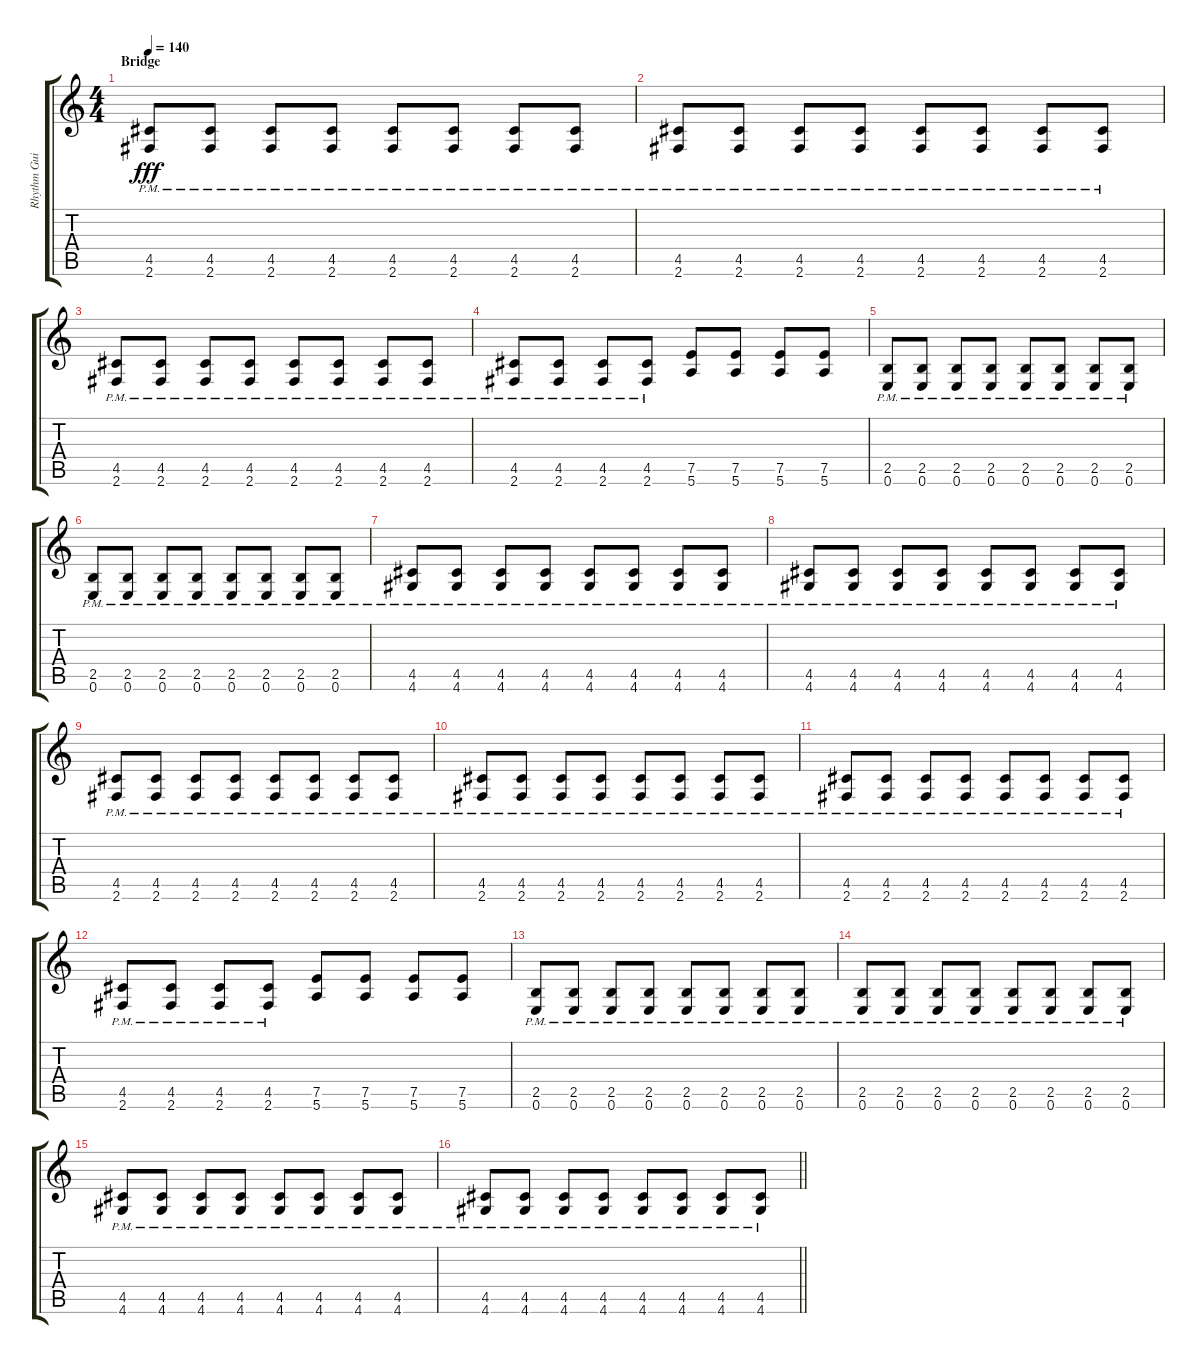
\track ("Rhythm Guitar" "Rhythm Gui") {instrument distortionguitar}
\staff {score tabs}
\tuning (E4 B3 G3 D3 A2 E2) {hide}
\ts (4 4)
\section ("" "Bridge")
\tempo 140
\clef g2
\ks c
(4.5{pm} 2.6{pm}).8{dy fff} (4.5{pm} 2.6{pm}).8 (4.5{pm} 2.6{pm}).8 (4.5{pm} 2.6{pm}).8 (4.5{pm} 2.6{pm}).8 (4.5{pm} 2.6{pm}).8 (4.5{pm} 2.6{pm}).8 (4.5{pm} 2.6{pm}).8 |
(4.5{pm} 2.6{pm}).8 (4.5{pm} 2.6{pm}).8 (4.5{pm} 2.6{pm}).8 (4.5{pm} 2.6{pm}).8 (4.5{pm} 2.6{pm}).8 (4.5{pm} 2.6{pm}).8 (4.5{pm} 2.6{pm}).8 (4.5{pm} 2.6{pm}).8 |
(4.5{pm} 2.6{pm}).8 (4.5{pm} 2.6{pm}).8 (4.5{pm} 2.6{pm}).8 (4.5{pm} 2.6{pm}).8 (4.5{pm} 2.6{pm}).8 (4.5{pm} 2.6{pm}).8 (4.5{pm} 2.6{pm}).8 (4.5{pm} 2.6{pm}).8 |
(4.5{pm} 2.6{pm}).8 (4.5{pm} 2.6{pm}).8 (4.5{pm} 2.6{pm}).8 (4.5{pm} 2.6{pm}).8 (7.5 5.6).8 (7.5 5.6).8 (7.5 5.6).8 (7.5 5.6).8 |
(2.5{pm} 0.6{pm}).8 (2.5{pm} 0.6{pm}).8 (2.5{pm} 0.6{pm}).8 (2.5{pm} 0.6{pm}).8 (2.5{pm} 0.6{pm}).8 (2.5{pm} 0.6{pm}).8 (2.5{pm} 0.6{pm}).8 (2.5{pm} 0.6{pm}).8 |
(2.5{pm} 0.6{pm}).8 (2.5{pm} 0.6{pm}).8 (2.5{pm} 0.6{pm}).8 (2.5{pm} 0.6{pm}).8 (2.5{pm} 0.6{pm}).8 (2.5{pm} 0.6{pm}).8 (2.5{pm} 0.6{pm}).8 (2.5{pm} 0.6{pm}).8 |
(4.5{pm} 4.6{pm}).8 (4.5{pm} 4.6{pm}).8 (4.5{pm} 4.6{pm}).8 (4.5{pm} 4.6{pm}).8 (4.5{pm} 4.6{pm}).8 (4.5{pm} 4.6{pm}).8 (4.5{pm} 4.6{pm}).8 (4.5{pm} 4.6{pm}).8 |
(4.5{pm} 4.6{pm}).8 (4.5{pm} 4.6{pm}).8 (4.5{pm} 4.6{pm}).8 (4.5{pm} 4.6{pm}).8 (4.5{pm} 4.6{pm}).8 (4.5{pm} 4.6{pm}).8 (4.5{pm} 4.6{pm}).8 (4.5{pm} 4.6{pm}).8 |
(4.5{pm} 2.6{pm}).8 (4.5{pm} 2.6{pm}).8 (4.5{pm} 2.6{pm}).8 (4.5{pm} 2.6{pm}).8 (4.5{pm} 2.6{pm}).8 (4.5{pm} 2.6{pm}).8 (4.5{pm} 2.6{pm}).8 (4.5{pm} 2.6{pm}).8 |
(4.5{pm} 2.6{pm}).8 (4.5{pm} 2.6{pm}).8 (4.5{pm} 2.6{pm}).8 (4.5{pm} 2.6{pm}).8 (4.5{pm} 2.6{pm}).8 (4.5{pm} 2.6{pm}).8 (4.5{pm} 2.6{pm}).8 (4.5{pm} 2.6{pm}).8 |
(4.5{pm} 2.6{pm}).8 (4.5{pm} 2.6{pm}).8 (4.5{pm} 2.6{pm}).8 (4.5{pm} 2.6{pm}).8 (4.5{pm} 2.6{pm}).8 (4.5{pm} 2.6{pm}).8 (4.5{pm} 2.6{pm}).8 (4.5{pm} 2.6{pm}).8 |
(4.5{pm} 2.6{pm}).8 (4.5{pm} 2.6{pm}).8 (4.5{pm} 2.6{pm}).8 (4.5{pm} 2.6{pm}).8 (7.5 5.6).8 (7.5 5.6).8 (7.5 5.6).8 (7.5 5.6).8 |
(2.5{pm} 0.6{pm}).8 (2.5{pm} 0.6{pm}).8 (2.5{pm} 0.6{pm}).8 (2.5{pm} 0.6{pm}).8 (2.5{pm} 0.6{pm}).8 (2.5{pm} 0.6{pm}).8 (2.5{pm} 0.6{pm}).8 (2.5{pm} 0.6{pm}).8 |
(2.5{pm} 0.6{pm}).8 (2.5{pm} 0.6{pm}).8 (2.5{pm} 0.6{pm}).8 (2.5{pm} 0.6{pm}).8 (2.5{pm} 0.6{pm}).8 (2.5{pm} 0.6{pm}).8 (2.5{pm} 0.6{pm}).8 (2.5{pm} 0.6{pm}).8 |
(4.5{pm} 4.6{pm}).8 (4.5{pm} 4.6{pm}).8 (4.5{pm} 4.6{pm}).8 (4.5{pm} 4.6{pm}).8 (4.5{pm} 4.6{pm}).8 (4.5{pm} 4.6{pm}).8 (4.5{pm} 4.6{pm}).8 (4.5{pm} 4.6{pm}).8 |
\barLineRight lightlight
(4.5{pm} 4.6{pm}).8 (4.5{pm} 4.6{pm}).8 (4.5{pm} 4.6{pm}).8 (4.5{pm} 4.6{pm}).8 (4.5{pm} 4.6{pm}).8 (4.5{pm} 4.6{pm}).8 (4.5{pm} 4.6{pm}).8 (4.5{pm} 4.6{pm}).8
